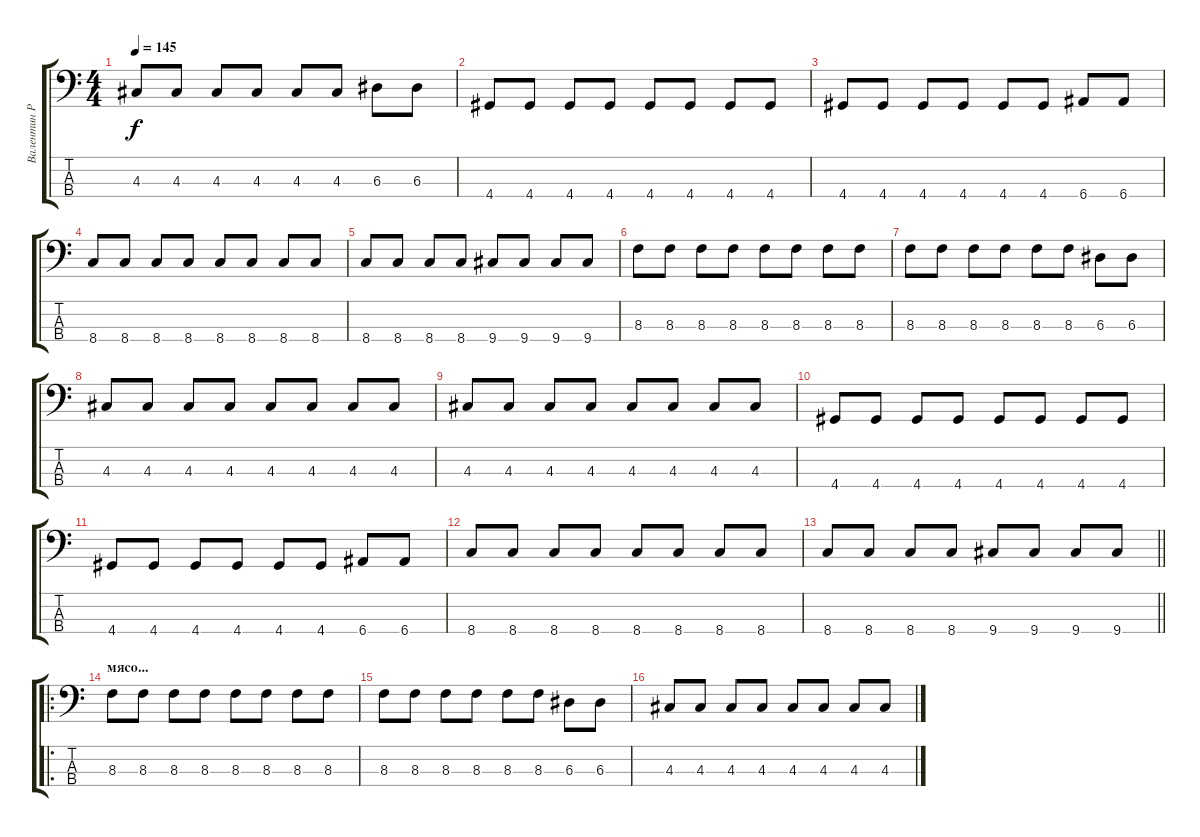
\track ("Валентин Pitones" "Валентин P") {instrument electricbasspick}
\staff {score tabs}
\tuning (G2 D2 A1 E1) {hide}
\ts (4 4)
\tempo 145
\clef f4
\ks c
4.3.8{dy f} 4.3.8 4.3.8 4.3.8 4.3.8 4.3.8 6.3.8 6.3.8 |
4.4.8 4.4.8 4.4.8 4.4.8 4.4.8 4.4.8 4.4.8 4.4.8 |
4.4.8 4.4.8 4.4.8 4.4.8 4.4.8 4.4.8 6.4.8 6.4.8 |
8.4.8 8.4.8 8.4.8 8.4.8 8.4.8 8.4.8 8.4.8 8.4.8 |
8.4.8 8.4.8 8.4.8 8.4.8 9.4.8 9.4.8 9.4.8 9.4.8 |
8.3.8 8.3.8 8.3.8 8.3.8 8.3.8 8.3.8 8.3.8 8.3.8 |
8.3.8 8.3.8 8.3.8 8.3.8 8.3.8 8.3.8 6.3.8 6.3.8 |
4.3.8 4.3.8 4.3.8 4.3.8 4.3.8 4.3.8 4.3.8 4.3.8 |
4.3.8 4.3.8 4.3.8 4.3.8 4.3.8 4.3.8 4.3.8 4.3.8 |
4.4.8 4.4.8 4.4.8 4.4.8 4.4.8 4.4.8 4.4.8 4.4.8 |
4.4.8 4.4.8 4.4.8 4.4.8 4.4.8 4.4.8 6.4.8 6.4.8 |
8.4.8 8.4.8 8.4.8 8.4.8 8.4.8 8.4.8 8.4.8 8.4.8 |
\barLineRight lightlight
8.4.8 8.4.8 8.4.8 8.4.8 9.4.8 9.4.8 9.4.8 9.4.8 |
\ro
\section ("" "мясо...")
8.3.8 8.3.8 8.3.8 8.3.8 8.3.8 8.3.8 8.3.8 8.3.8 |
8.3.8 8.3.8 8.3.8 8.3.8 8.3.8 8.3.8 6.3.8 6.3.8 |
4.3.8 4.3.8 4.3.8 4.3.8 4.3.8 4.3.8 4.3.8 4.3.8
